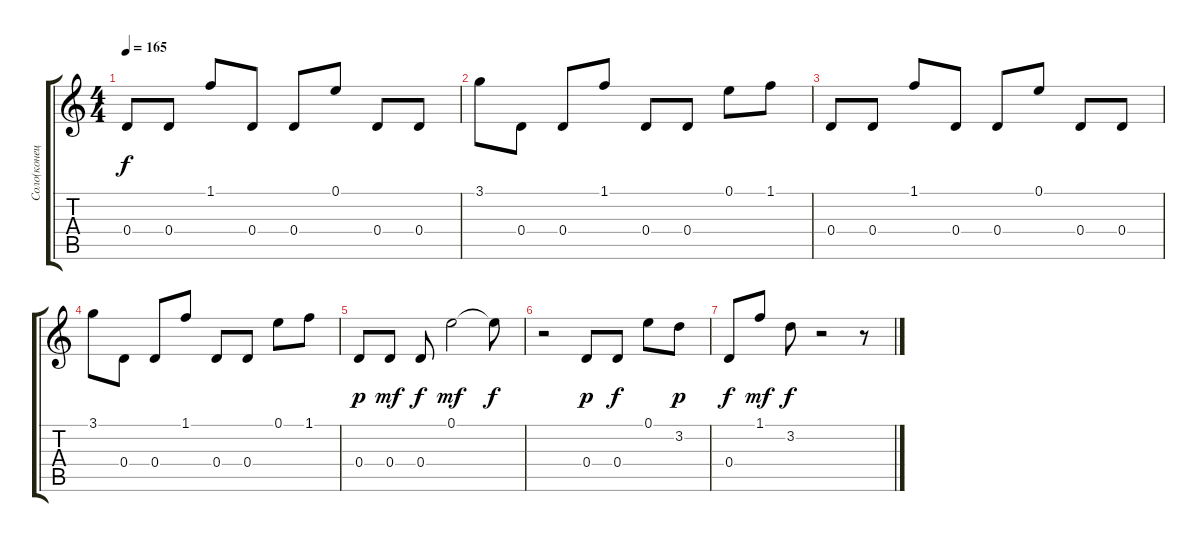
\track ("Соло(конец)" "Соло(конец") {instrument distortionguitar}
\staff {score tabs}
\tuning (E4 B3 G3 D3 A2 E2) {hide}
\ts (4 4)
\tempo 165
\clef g2
\ks c
0.4.8{dy f} 0.4.8 1.1.8 0.4.8 0.4.8 0.1.8 0.4.8 0.4.8 |
3.1.8 0.4.8 0.4.8 1.1.8 0.4.8 0.4.8 0.1.8 1.1.8 |
0.4.8 0.4.8 1.1.8 0.4.8 0.4.8 0.1.8 0.4.8 0.4.8 |
3.1.8 0.4.8 0.4.8 1.1.8 0.4.8 0.4.8 0.1.8 1.1.8 |
0.4.8{dy p} 0.4.8{dy mf} 0.4.8{dy f} 0.1.2{dy mf} 0.1{t}.8{dy f} |
r.2 0.4.8{dy p} 0.4.8{dy f} 0.1.8 3.2.8{dy p} |
0.4.8{dy f} 1.1.8{dy mf} 3.2.8{dy f} r.2 r.8
